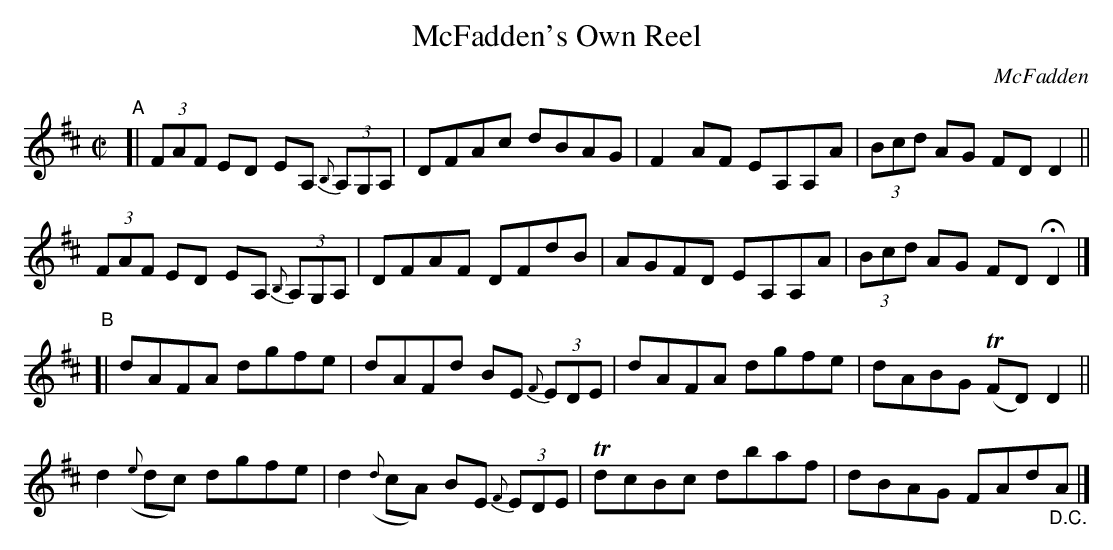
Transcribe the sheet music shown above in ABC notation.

X:1
T: McFadden's Own Reel
O: McFadden
M: C|
L: 1/8
K: D
"^A"[|\
(3FAF ED EA, (3{B,}A,G,A, | DFAc dBAG | F2AF EA,A,A | (3Bcd AG FDD2 ||
(3FAF ED EA, (3{B,}A,G,A, | DFAF DFdB |AGFD EA,A,A | (3Bcd AG FDHD2 |]
"^B"[|\
dAFA dgfe | dAFd BE (3{F}EDE | dAFA dgfe | dABG T(FD)D2 ||
d2({e}dc) dgfe | d2({d}cA) BE (3{F}EDE |TdcBc dbaf | dBAG FAd"_D.C."A |]
